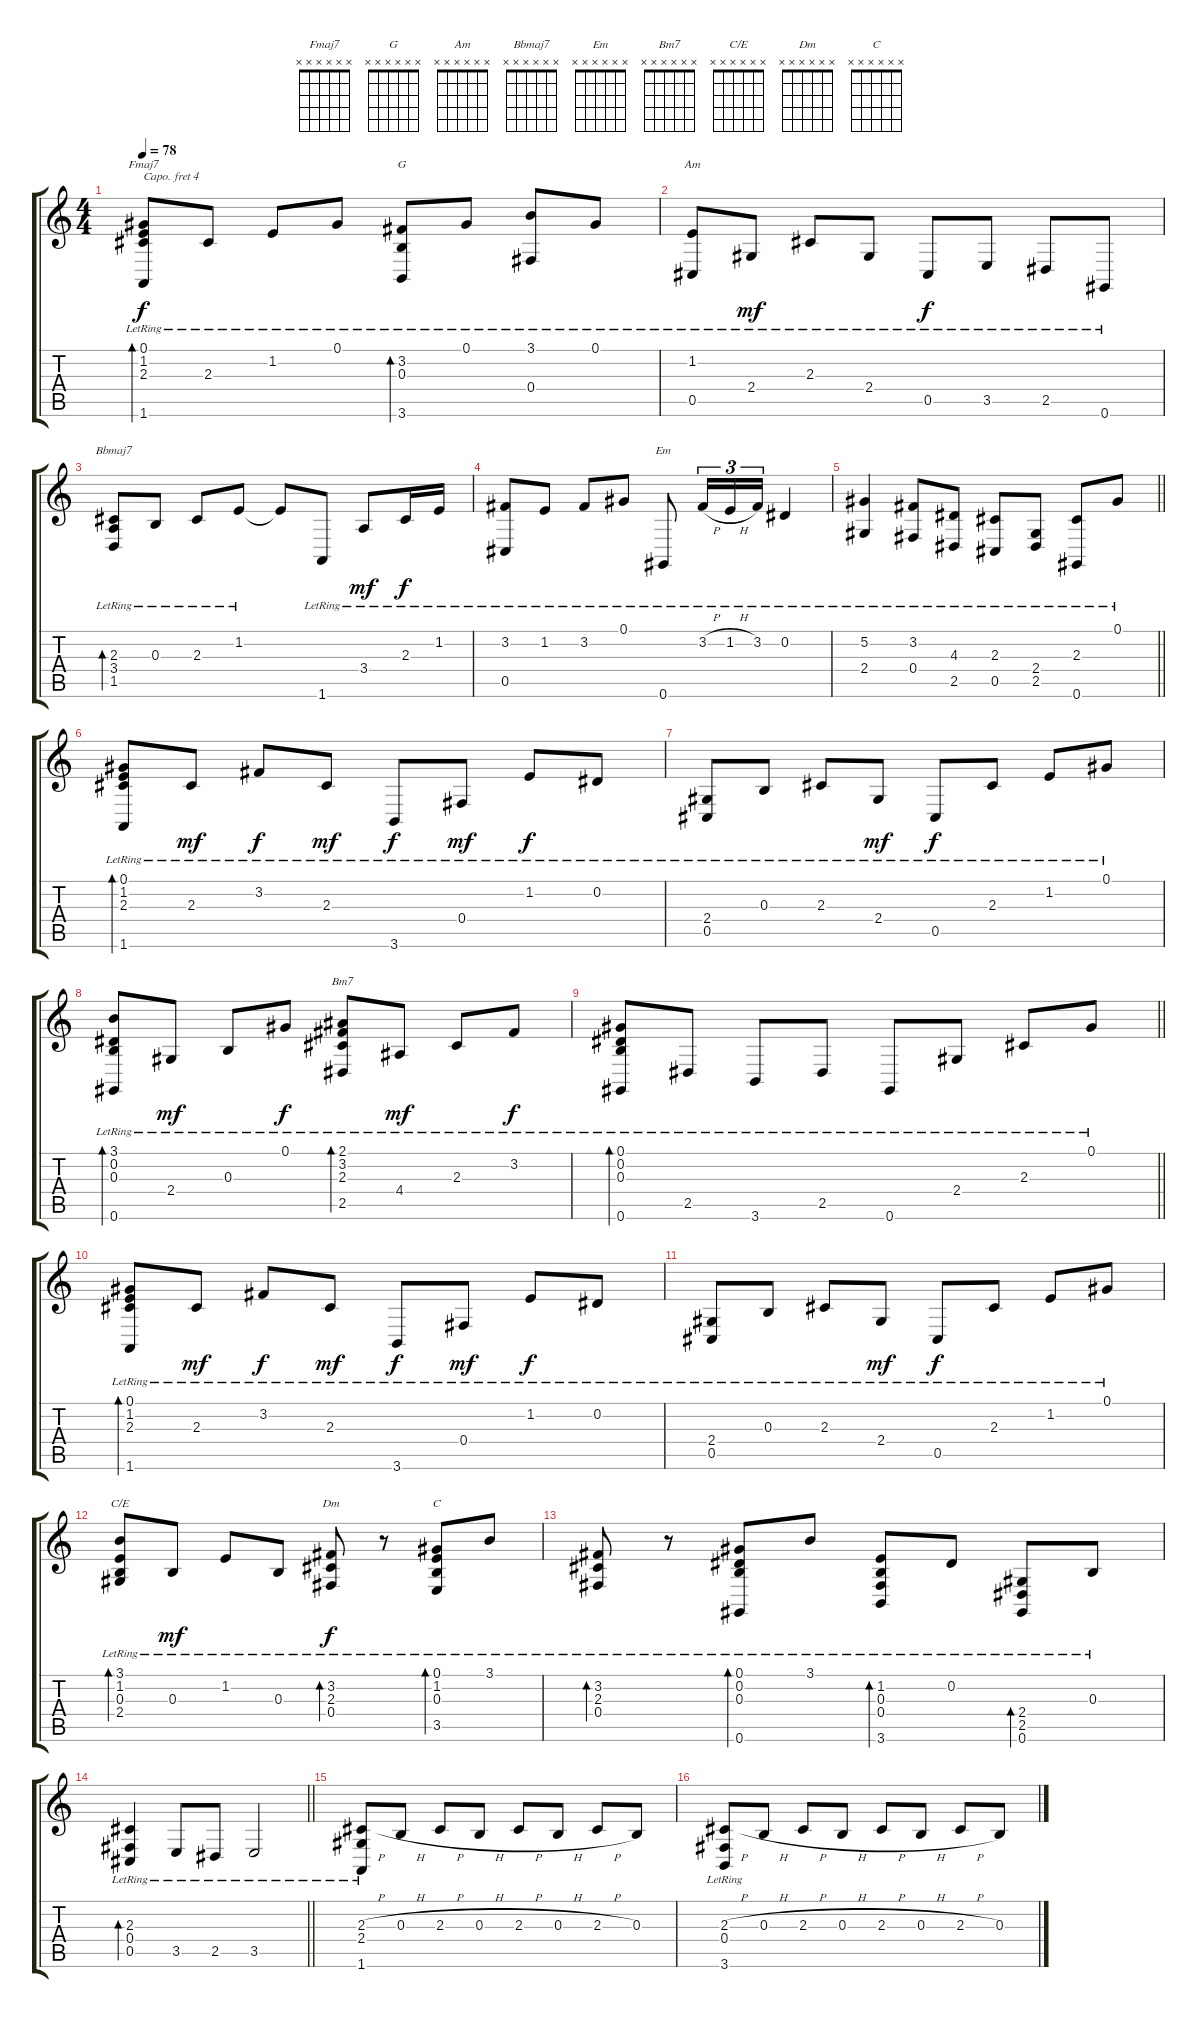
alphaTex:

\track "" {instrument acousticgrandpiano}
\staff {score tabs}
\capo 4
\tuning (E4 B3 G3 D3 A2 E2) {hide}
\chord ("Fmaj7" x x x x x x)
\chord ("G" x x x x x x)
\chord ("Am" x x x x x x)
\chord ("Bbmaj7" x x x x x x)
\chord ("Em" x x x x x x)
\chord ("Bm7" x x x x x x)
\chord ("C/E" x x x x x x)
\chord ("Dm" x x x x x x)
\chord ("C" x x x x x x)
\ts (4 4)
\tempo 78
\clef g2
\ks c
(0.1{lr} 1.2{lr} 2.3{lr} 1.6{lr}).8{bd 60 ch "Fmaj7" dy f} 2.3{lr}.8 1.2{lr}.8 0.1{lr}.8 (3.2{lr} 0.3{lr} 3.6{lr}).8{bd 60 ch "G"} 0.1{lr}.8 (3.1{lr} 0.4{lr}).8 0.1{lr}.8 |
(1.2{lr} 0.5{lr}).8{ch "Am"} 2.4{lr}.8{dy mf} 2.3{lr}.8 2.4{lr}.8 0.5{lr}.8{dy f} 3.5{lr}.8 2.5{lr}.8 0.6{lr}.8 |
(2.3{lr} 3.4{lr} 1.5{lr}).8{bd 60 ch "Bbmaj7"} 0.3{lr}.8 2.3{lr}.8 1.2{lr}.8 1.2{t}.8 1.6{lr}.8 3.4{lr}.8{dy mf} 2.3{lr}.16{dy f} 1.2{lr}.16 |
(3.2 0.5{lr}).8 1.2{lr}.8 3.2{lr}.8 0.1{lr}.8 0.6{lr}.8{ch "Em"} 3.2{h lr}.16{tu (3 2)} 1.2{h lr}.16{tu (3 2)} 3.2{lr}.16{tu (3 2)} 0.2{lr}.4 |
\barLineRight lightlight
(5.2{lr} 2.4{lr}).4 (3.2{lr} 0.4{lr}).8 (4.3{lr} 2.5{lr}).8 (2.3{lr} 0.5{lr}).8 (2.4{lr} 2.5{lr}).8 (2.3 0.6{lr}).8 0.1{lr}.8 |
(0.1{lr} 1.2{lr} 2.3{lr} 1.6{lr}).8{bd 60} 2.3{lr}.8{dy mf} 3.2{lr}.8{dy f} 2.3{lr}.8{dy mf} 3.6{lr}.8{dy f} 0.4{lr}.8{dy mf} 1.2{lr}.8{dy f} 0.2{lr}.8 |
(2.4 0.5{lr}).8 0.3{lr}.8 2.3{lr}.8 2.4{lr}.8{dy mf} 0.5{lr}.8{dy f} 2.3{lr}.8 1.2{lr}.8 0.1{lr}.8 |
(3.1{lr} 0.2{lr} 0.3{lr} 0.6{lr}).8{bd 60} 2.4{lr}.8{dy mf} 0.3{lr}.8 0.1{lr}.8{dy f} (2.1{lr} 3.2{lr} 2.3{lr} 2.5{lr}).8{bd 60 ch "Bm7"} 4.4{lr}.8{dy mf} 2.3{lr}.8 3.2{lr}.8{dy f} |
\barLineRight lightlight
(0.1{lr} 0.2{lr} 0.3{lr} 0.6{lr}).8{bd 60} 2.5{lr}.8 3.6{lr}.8 2.5{lr}.8 0.6{lr}.8 2.4{lr}.8 2.3{lr}.8 0.1{lr}.8 |
(0.1{lr} 1.2{lr} 2.3{lr} 1.6{lr}).8{bd 60} 2.3{lr}.8{dy mf} 3.2{lr}.8{dy f} 2.3{lr}.8{dy mf} 3.6{lr}.8{dy f} 0.4{lr}.8{dy mf} 1.2{lr}.8{dy f} 0.2{lr}.8 |
(2.4{lr} 0.5).8 0.3{lr}.8 2.3{lr}.8 2.4{lr}.8{dy mf} 0.5{lr}.8{dy f} 2.3{lr}.8 1.2{lr}.8 0.1{lr}.8 |
(3.1{lr} 1.2{lr} 0.3{lr} 2.4{lr}).8{bd 60 ch "C/E"} 0.3{lr}.8{dy mf} 1.2{lr}.8 0.3{lr}.8 (3.2 2.3{lr} 0.4).8{bd 60 ch "Dm" dy f} r.8 (0.1{lr} 1.2{lr} 0.3{lr} 3.5{lr}).8{bd 60 ch "C"} 3.1{lr}.8 |
(3.2{lr} 2.3{lr} 0.4{lr}).8{bd 60} r.8 (0.1{lr} 0.2{lr} 0.3{lr} 0.6{lr}).8{bd 60} 3.1{lr}.8 (1.2{lr} 0.3{lr} 0.4{lr} 3.6{lr}).8{bd 60} 0.2{lr}.8 (2.4{lr} 2.5{lr} 0.6{lr}).8{bd 60} 0.3{lr}.8 |
\barLineRight lightlight
(2.3{lr} 0.4{lr} 0.5{lr}).4{bd 60} 3.5{lr}.8 2.5{lr}.8 3.5{lr}.2 |
(2.3{h} 2.4{lr} 1.6{lr}).8 0.3{h}.8 2.3{h}.8 0.3{h}.8 2.3{h}.8 0.3{h}.8 2.3{h}.8 0.3.8 |
(2.3{h lr} 0.4{lr} 3.6{lr}).8 0.3{h}.8 2.3{h}.8 0.3{h}.8 2.3{h}.8 0.3{h}.8 2.3{h}.8 0.3.8
